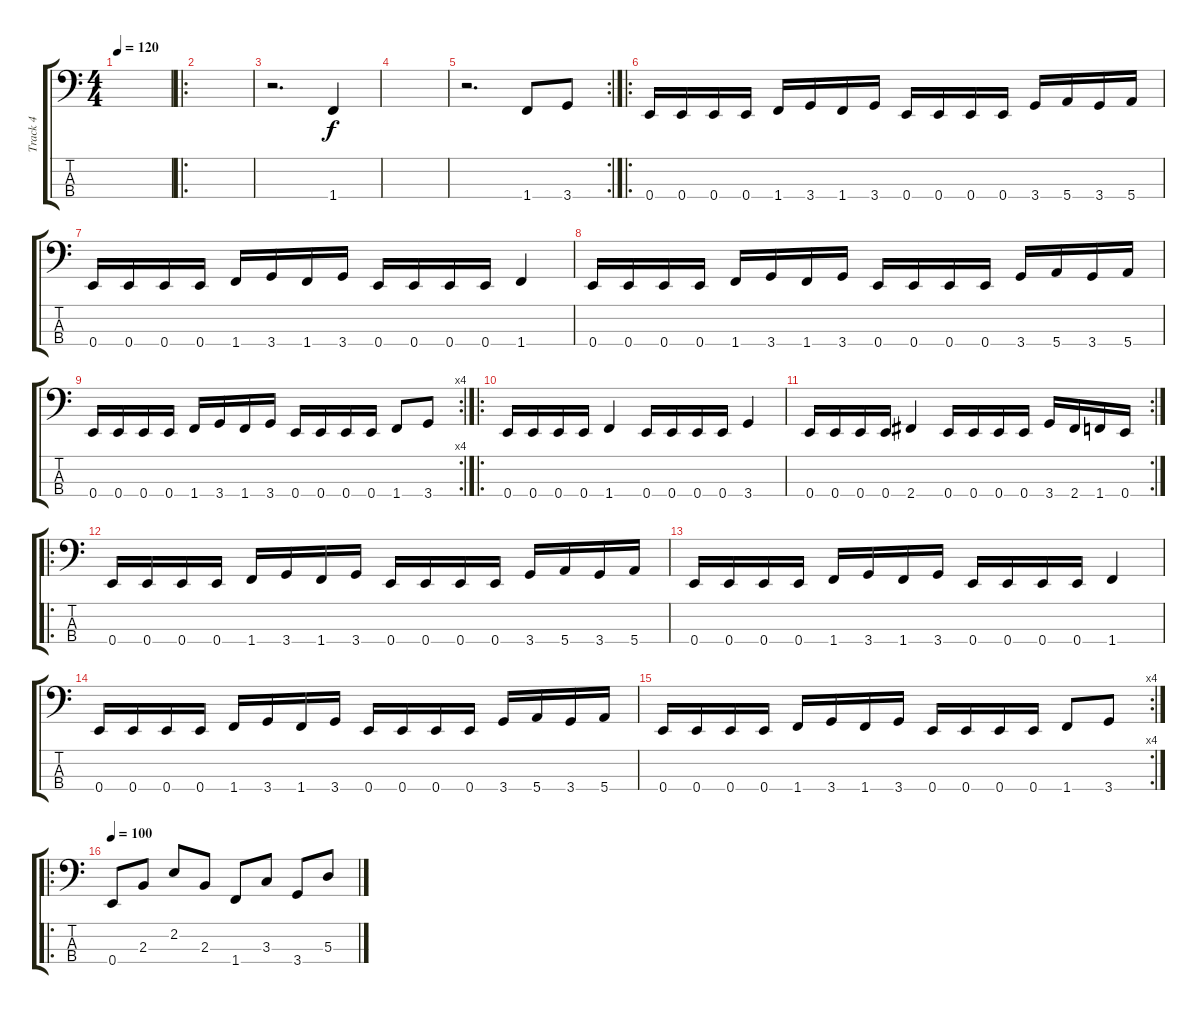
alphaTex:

\track ("Track 4" "Track 4") {instrument overdrivenguitar}
\staff {score tabs}
\tuning (G2 D2 A1 E1) {hide}
\ts (4 4)
\tempo 120
\clef f4
\ks c
|
\ro
|
r.2{d} 1.4.4 |
|
\rc 2
r.2{d} 1.4.8 3.4.8 |
\ro
0.4.16 0.4.16 0.4.16 0.4.16 1.4.16 3.4.16 1.4.16 3.4.16 0.4.16 0.4.16 0.4.16 0.4.16 3.4.16 5.4.16 3.4.16 5.4.16 |
0.4.16 0.4.16 0.4.16 0.4.16 1.4.16 3.4.16 1.4.16 3.4.16 0.4.16 0.4.16 0.4.16 0.4.16 1.4.4 |
0.4.16 0.4.16 0.4.16 0.4.16 1.4.16 3.4.16 1.4.16 3.4.16 0.4.16 0.4.16 0.4.16 0.4.16 3.4.16 5.4.16 3.4.16 5.4.16 |
\rc 4
0.4.16 0.4.16 0.4.16 0.4.16 1.4.16 3.4.16 1.4.16 3.4.16 0.4.16 0.4.16 0.4.16 0.4.16 1.4.8 3.4.8 |
\ro
0.4.16 0.4.16 0.4.16 0.4.16 1.4.4 0.4.16 0.4.16 0.4.16 0.4.16 3.4.4 |
\rc 2
0.4.16 0.4.16 0.4.16 0.4.16 2.4.4 0.4.16 0.4.16 0.4.16 0.4.16 3.4.16 2.4.16 1.4.16 0.4.16 |
\ro
0.4.16 0.4.16 0.4.16 0.4.16 1.4.16 3.4.16 1.4.16 3.4.16 0.4.16 0.4.16 0.4.16 0.4.16 3.4.16 5.4.16 3.4.16 5.4.16 |
0.4.16 0.4.16 0.4.16 0.4.16 1.4.16 3.4.16 1.4.16 3.4.16 0.4.16 0.4.16 0.4.16 0.4.16 1.4.4 |
0.4.16 0.4.16 0.4.16 0.4.16 1.4.16 3.4.16 1.4.16 3.4.16 0.4.16 0.4.16 0.4.16 0.4.16 3.4.16 5.4.16 3.4.16 5.4.16 |
\rc 4
0.4.16 0.4.16 0.4.16 0.4.16 1.4.16 3.4.16 1.4.16 3.4.16 0.4.16 0.4.16 0.4.16 0.4.16 1.4.8 3.4.8 |
\ro
\tempo 100
0.4.8 2.3.8 2.2.8 2.3.8 1.4.8 3.3.8 3.4.8 5.3.8
